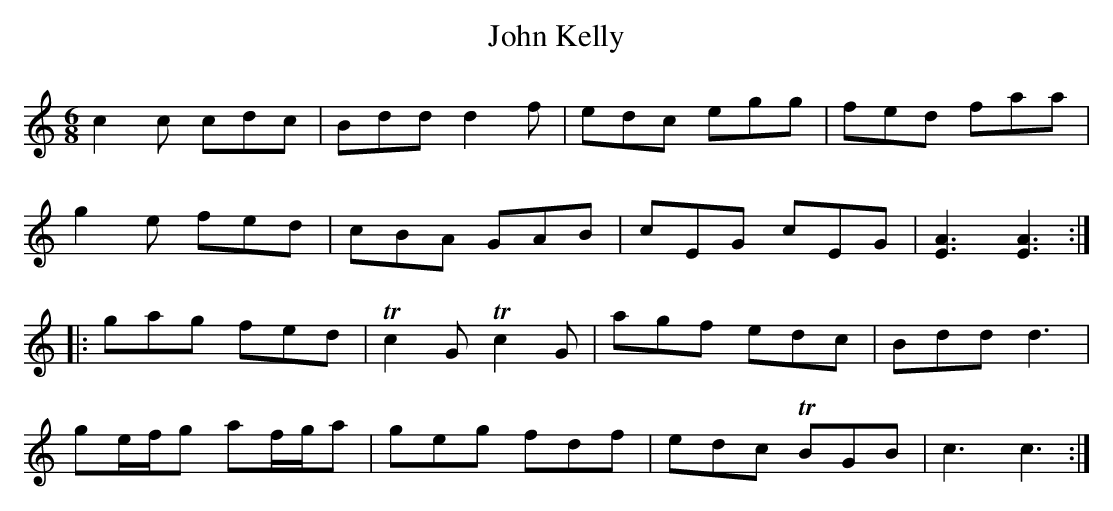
X:1
T:John Kelly
M:6/8
L:1/8
K:C
c2c cdc|Bdd d2f|edc egg|fed faa|
g2e fed|cBA GAB|cEG cEG|[E3A3][E3A3]:|
|:gag fed|Tc2G Tc2G|agf edc|Bdd d3|
ge/f/g af/g/a|geg fdf|edc TBGB|c3 c3:|]
